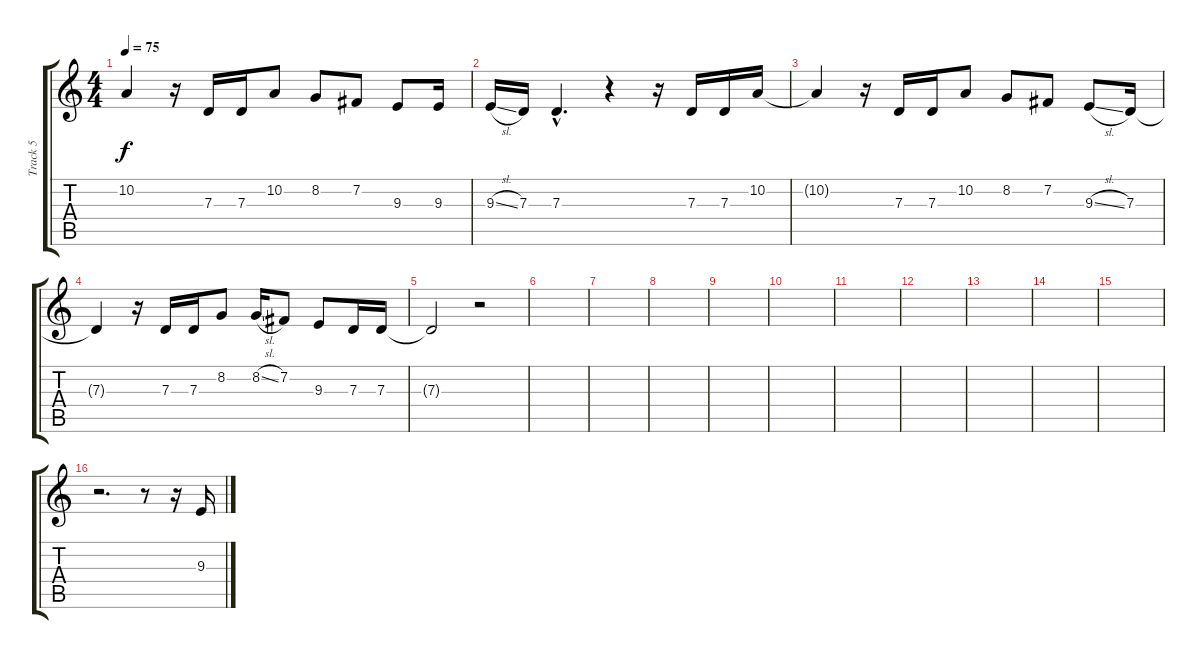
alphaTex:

\track ("Track 5" "Track 5") {instrument trumpet}
\staff {score tabs}
\tuning (E4 B3 G3 D3 A2 E2) {hide}
\ts (4 4)
\tempo 75
\clef g2
\ks c
10.2{t}.4{dy f} r.16 7.3.16 7.3.16 10.2.8 8.2.8 7.2.8 9.3.8 9.3.16 |
9.3{sl}.16 7.3.16 7.3{hac}.4{d} r.4 r.16 7.3.16 7.3.16 10.2.16 |
10.2{t}.4 r.16 7.3.16 7.3.16 10.2.8 8.2.8 7.2.8 9.3{sl}.8 7.3.16 |
7.3{t}.4 r.16 7.3.16 7.3.16 8.2.8 8.2{sl}.16 7.2.8 9.3.8 7.3.16 7.3.16 |
7.3{t}.2 r.2 |
|
|
|
|
|
|
|
|
|
|
r.2{d} r.8 r.16 9.3.16
